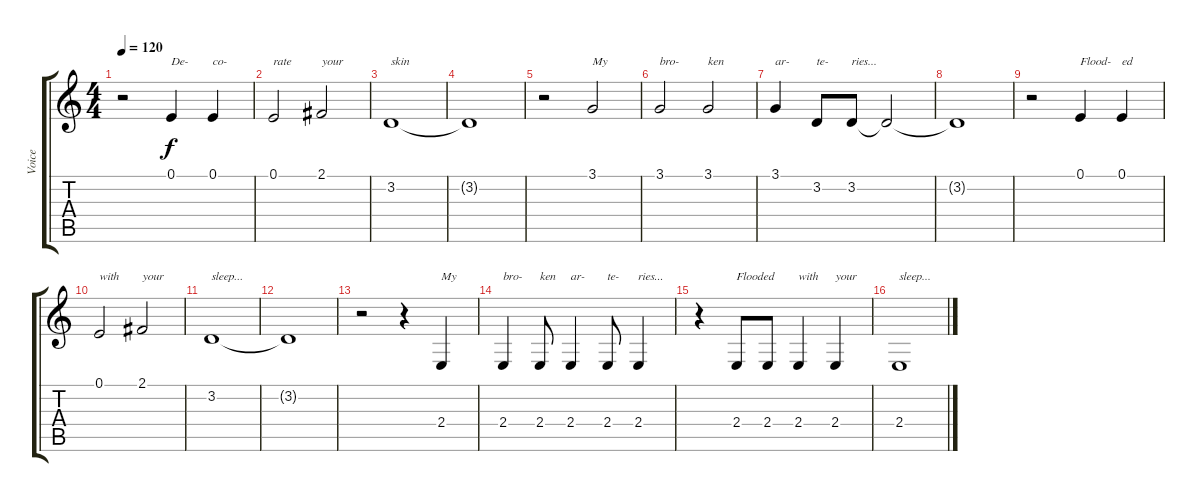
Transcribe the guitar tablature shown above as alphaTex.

\track ("Voice" "Voice") {instrument lead6voice}
\staff {score tabs}
\tuning (E4 B3 G3 D3 A2 E2) {hide}
\ts (4 4)
\tempo 120
\clef g2
\ks c
r.2{dy f} 0.1.4{txt "De-"} 0.1.4{txt "co-"} |
0.1.2{txt "rate"} 2.1.2{txt "your"} |
3.2.1{txt "skin"} |
3.2{t}.1 |
r.2 3.1.2{txt "My"} |
3.1.2{txt "bro-"} 3.1.2{txt "ken"} |
3.1.4{txt "ar-"} 3.2.8{txt "te-"} 3.2.8{txt "ries..."} 3.2{t}.2 |
3.2{t}.1 |
r.2 0.1.4{txt "Flood-"} 0.1.4{txt "ed"} |
0.1.2{txt "with"} 2.1.2{txt "your"} |
3.2.1{txt "sleep..."} |
3.2{t}.1 |
r.2 r.4 2.4.4{txt "My"} |
2.4.4{txt "bro-"} 2.4.8{txt "ken"} 2.4.4{txt "ar-"} 2.4.8{txt "te-"} 2.4.4{txt "ries..."} |
r.4 2.4.8{txt "Flooded"} 2.4.8 2.4.4{txt "with"} 2.4.4{txt "your"} |
2.4.1{txt "sleep..."}
